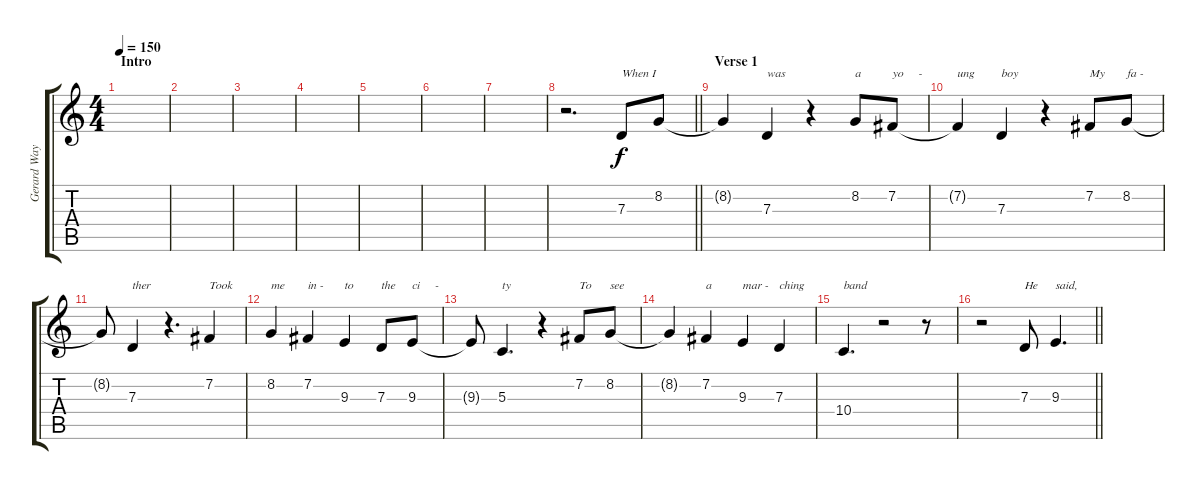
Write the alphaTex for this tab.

\track ("Gerard Way (vocals)" "Gerard Way") {instrument oboe}
\staff {score tabs}
\tuning (E4 B3 G3 D3 A2 E2) {hide}
\ts (4 4)
\section ("" "Intro")
\tempo 150
\clef g2
\ks c
|
|
|
|
|
|
|
\barLineRight lightlight
r.2{d} 7.3.8{txt "When I"} 8.2.8 |
\section ("" "Verse 1")
8.2{t}.4 7.3.4{txt "was"} r.4 8.2.8{txt "a"} 7.2.8{txt "yo     -"} |
7.2{t}.4{txt "ung"} 7.3.4{txt "boy"} r.4 7.2.8{txt "My"} 8.2.8{txt "fa -"} |
8.2{t}.8 7.3.4{txt "ther"} r.4{d} 7.2.4{txt "Took"} |
8.2.4{txt "me"} 7.2.4{txt "in - "} 9.3.4{txt "to"} 7.3.8{txt "the"} 9.3.8{txt "ci     - "} |
9.3{t}.8 5.3.4{d txt "ty"} r.4 7.2.8{txt "To"} 8.2.8{txt "see"} |
8.2{t}.4 7.2.4{txt "a"} 9.3.4{txt "mar -"} 7.3.4{txt "ching"} |
10.4.4{d txt "band"} r.2 r.8 |
\barLineRight lightlight
r.2 7.3.8{txt "He"} 9.3.4{d txt "said,"}
